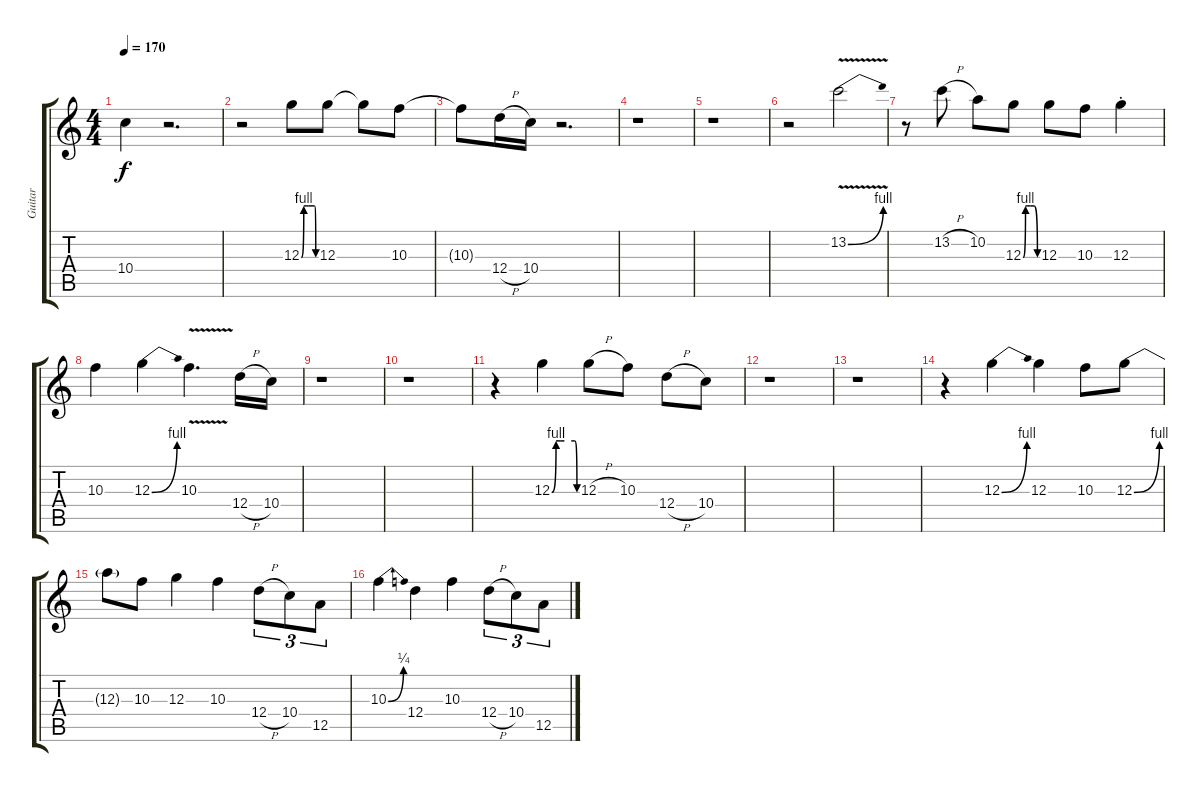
\track ("Guitar" "Guitar") {instrument overdrivenguitar}
\staff {score tabs}
\tuning (E4 B3 G3 D3 A2 E2) {hide}
\ts (4 4)
\tempo 170
\clef g2
\ks c
10.4{t}.4{dy f} r.2{d} |
r.2 12.3{be (custom 0 0 10 4 20 4 30 4 55 4 60 0)}.8 12.3.8 12.3{t}.8 10.3.8 |
10.3{t}.8 12.4{h}.16 10.4.16 r.2{d} |
r.1 |
r.1 |
r.2 13.2{be (bend 0 0 60 4) v}.2 |
r.8 13.2{h}.8 10.2.8 12.3{be (custom 0 0 10 4 20 4 30 4 46 4 60 0)}.8 12.3.8 10.3.8 12.3{st}.4 |
10.3.4 12.3{be (bend 0 0 60 4)}.4 10.3{v}.4{d} 12.4{h}.16 10.4.16 |
r.1 |
r.1 |
r.4 12.3{be (custom 0 0 10 4 20 4 30 4 55 4 60 0)}.4 12.3{h}.8 10.3.8 12.4{h}.8 10.4.8 |
r.1 |
r.1 |
r.4 12.3{be (bend 0 0 60 4)}.4 12.3.4 10.3.8 12.3{be (bend 0 0 60 4)}.8 |
12.3{t}.8 10.3.8 12.3.4 10.3.4 12.4{h}.8{tu (3 2)} 10.4.8{tu (3 2)} 12.5.8{tu (3 2)} |
10.3{be (bend 0 0 60 1)}.4 12.4.4 10.3.4 12.4{h}.8{tu (3 2)} 10.4.8{tu (3 2)} 12.5.8{tu (3 2)}
